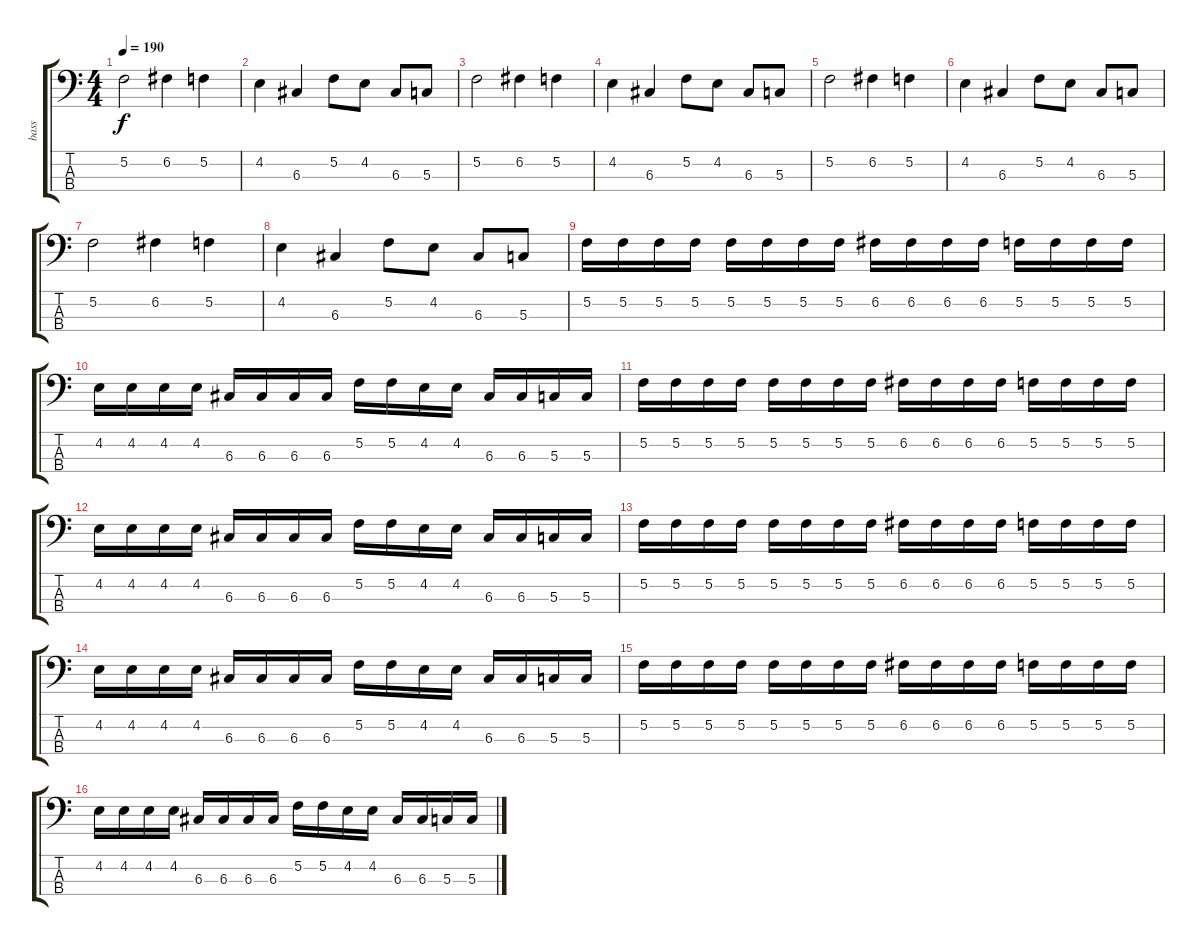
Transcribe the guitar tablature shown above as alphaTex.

\track ("bass" "bass") {instrument electricbasspick}
\staff {score tabs}
\tuning (F2 C2 G1 C1) {hide}
\ts (4 4)
\tempo 190
\clef f4
\ks c
5.2.2{dy f instrument electricbasspick} 6.2.4 5.2.4 |
4.2.4 6.3.4 5.2.8 4.2.8 6.3.8 5.3.8 |
5.2.2 6.2.4 5.2.4 |
4.2.4 6.3.4 5.2.8 4.2.8 6.3.8 5.3.8 |
5.2.2 6.2.4 5.2.4 |
4.2.4 6.3.4 5.2.8 4.2.8 6.3.8 5.3.8 |
5.2.2 6.2.4 5.2.4 |
4.2.4 6.3.4 5.2.8 4.2.8 6.3.8 5.3.8 |
5.2.16 5.2.16 5.2.16 5.2.16 5.2.16 5.2.16 5.2.16 5.2.16 6.2.16 6.2.16 6.2.16 6.2.16 5.2.16 5.2.16 5.2.16 5.2.16 |
4.2.16 4.2.16 4.2.16 4.2.16 6.3.16 6.3.16 6.3.16 6.3.16 5.2.16 5.2.16 4.2.16 4.2.16 6.3.16 6.3.16 5.3.16 5.3.16 |
5.2.16 5.2.16 5.2.16 5.2.16 5.2.16 5.2.16 5.2.16 5.2.16 6.2.16 6.2.16 6.2.16 6.2.16 5.2.16 5.2.16 5.2.16 5.2.16 |
4.2.16 4.2.16 4.2.16 4.2.16 6.3.16 6.3.16 6.3.16 6.3.16 5.2.16 5.2.16 4.2.16 4.2.16 6.3.16 6.3.16 5.3.16 5.3.16 |
5.2.16 5.2.16 5.2.16 5.2.16 5.2.16 5.2.16 5.2.16 5.2.16 6.2.16 6.2.16 6.2.16 6.2.16 5.2.16 5.2.16 5.2.16 5.2.16 |
4.2.16 4.2.16 4.2.16 4.2.16 6.3.16 6.3.16 6.3.16 6.3.16 5.2.16 5.2.16 4.2.16 4.2.16 6.3.16 6.3.16 5.3.16 5.3.16 |
5.2.16 5.2.16 5.2.16 5.2.16 5.2.16 5.2.16 5.2.16 5.2.16 6.2.16 6.2.16 6.2.16 6.2.16 5.2.16 5.2.16 5.2.16 5.2.16 |
4.2.16 4.2.16 4.2.16 4.2.16 6.3.16 6.3.16 6.3.16 6.3.16 5.2.16 5.2.16 4.2.16 4.2.16 6.3.16 6.3.16 5.3.16 5.3.16
